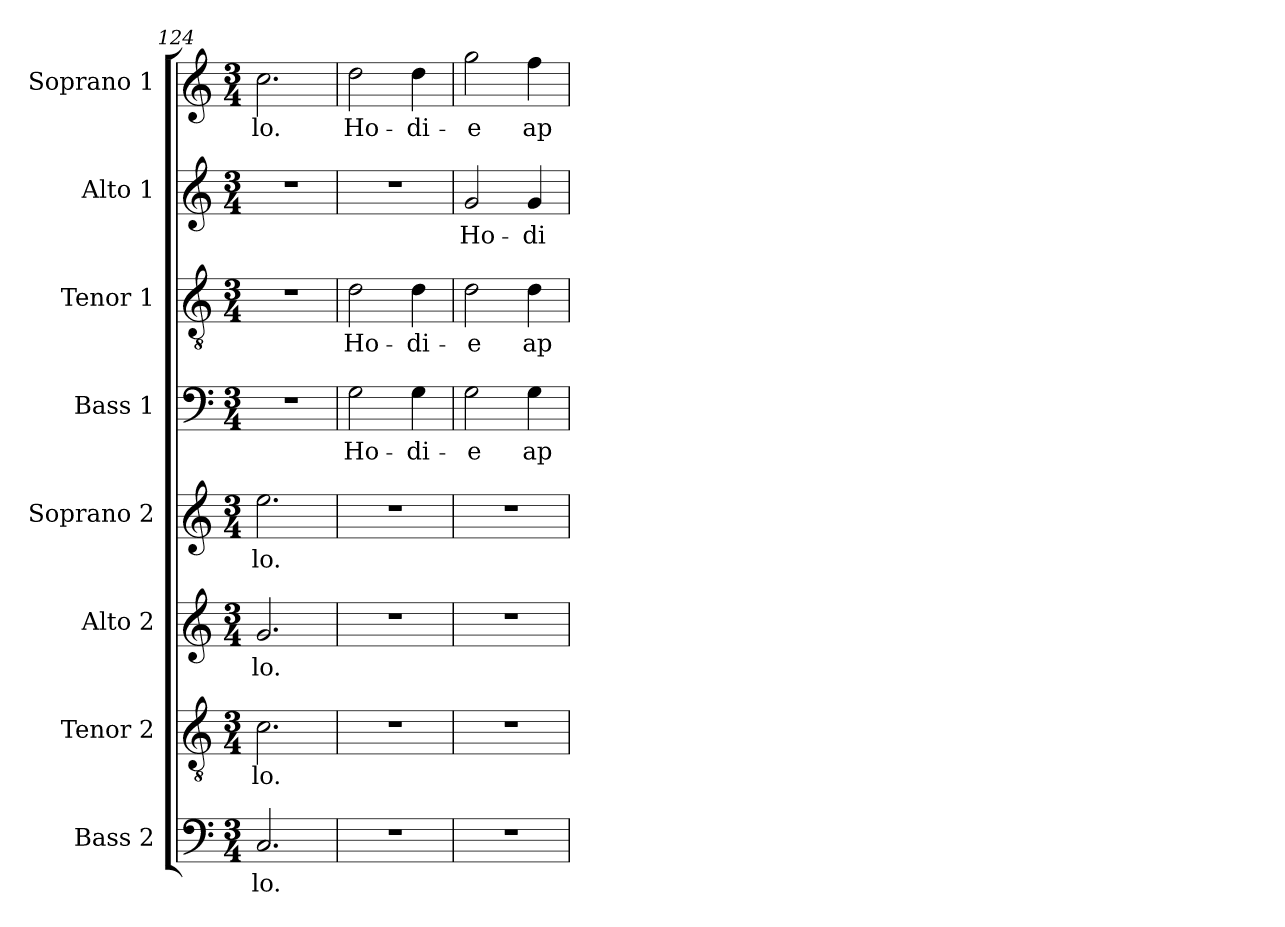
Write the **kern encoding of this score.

**kern	**text	**kern	**text	**kern	**text	**kern	**text	**kern	**text	**kern	**text	**kern	**text	**kern	**text
*part8	*part8	*part7	*part7	*part6	*part6	*part5	*part5	*part4	*part4	*part3	*part3	*part2	*part2	*part1	*part1
*staff8	*staff8	*staff7	*staff7	*staff6	*staff6	*staff5	*staff5	*staff4	*staff4	*staff3	*staff3	*staff2	*staff2	*staff1	*staff1
*I"Bass 2	*	*I"Tenor 2	*	*I"Alto 2	*	*I"Soprano 2	*	*I"Bass 1	*	*I"Tenor 1	*	*I"Alto 1	*	*I"Soprano 1	*
*I'B2	*	*I'T2	*	*I'A2	*	*I'S2	*	*I'B1	*	*I'T1	*	*I'A1	*	*I'S1	*
*clefF4	*	*clefGv2	*	*clefG2	*	*clefG2	*	*clefF4	*	*clefGv2	*	*clefG2	*	*clefG2	*
*	*	*ITrd7c12	*	*	*	*	*	*	*	*ITrd7c12	*	*	*	*	*
*k[]	*	*k[]	*	*k[]	*	*k[]	*	*k[]	*	*k[]	*	*k[]	*	*k[]	*
*C:	*	*C:	*	*C:	*	*C:	*	*C:	*	*C:	*	*C:	*	*C:	*
*M3/4	*	*M3/4	*	*M3/4	*	*M3/4	*	*M3/4	*	*M3/4	*	*M3/4	*	*M3/4	*
=124	=124	=124	=124	=124	=124	=124	=124	=124	=124	=124	=124	=124	=124	=124	=124
!	!LO:LY:b:color=#000000	!	!	!	!	!	!	!	!	!	!	!	!	!	!
!	!	!	!LO:LY:b:color=#000000	!	!	!	!	!	!	!	!	!	!	!	!
!	!	!	!	!	!LO:LY:b:color=#000000	!	!	!	!	!	!	!	!	!	!
!	!	!	!	!	!	!	!LO:LY:b:color=#000000	!LO:N:vis=1	!	!LO:N:vis=1	!	!LO:N:vis=1	!	!	!
!	!	!	!	!	!	!	!	!	!	!	!	!	!	!	!LO:LY:b:color=#000000
2.Ci/	-lo.	2.Ci\	-lo.	2.gi/	-lo.	2.eei\	-lo.	2.r	.	2.r	.	2.r	.	2.cci\	-lo.
=125	=125	=125	=125	=125	=125	=125	=125	=125	=125	=125	=125	=125	=125	=125	=125
!LO:N:vis=1	!	!LO:N:vis=1	!	!LO:N:vis=1	!	!LO:N:vis=1	!	!	!	!	!	!	!	!	!
!	!	!	!	!	!	!	!	!	!LO:LY:b:color=#000000	!	!	!	!	!	!
!	!	!	!	!	!	!	!	!	!	!	!LO:LY:b:color=#000000	!LO:N:vis=1	!	!	!
!	!	!	!	!	!	!	!	!	!	!	!	!	!	!	!LO:LY:b:color=#000000
2.r	.	2.r	.	2.r	.	2.r	.	2Gi\	Ho-	2Di\	Ho-	2.r	.	2ddi\	Ho-
!	!	!	!	!	!	!	!	!	!LO:LY:b:color=#000000	!	!	!	!	!	!
!	!	!	!	!	!	!	!	!	!	!	!LO:LY:b:color=#000000	!	!	!	!
!	!	!	!	!	!	!	!	!	!	!	!	!	!	!	!LO:LY:b:color=#000000
.	.	.	.	.	.	.	.	4Gi\	-di-	4Di\	-di-	.	.	4ddi\	-di-
=126	=126	=126	=126	=126	=126	=126	=126	=126	=126	=126	=126	=126	=126	=126	=126
!LO:N:vis=1	!	!LO:N:vis=1	!	!LO:N:vis=1	!	!LO:N:vis=1	!	!	!	!	!	!	!	!	!
!	!	!	!	!	!	!	!	!	!LO:LY:b:color=#000000	!	!	!	!	!	!
!	!	!	!	!	!	!	!	!	!	!	!LO:LY:b:color=#000000	!	!	!	!
!	!	!	!	!	!	!	!	!	!	!	!	!	!LO:LY:b:color=#000000	!	!
!	!	!	!	!	!	!	!	!	!	!	!	!	!	!	!LO:LY:b:color=#000000
2.r	.	2.r	.	2.r	.	2.r	.	2Gi\	-e	2Di\	-e	2gi/	Ho-	2ggi\	-e
!	!	!	!	!	!	!	!	!	!LO:LY:b:color=#000000	!	!	!	!	!	!
!	!	!	!	!	!	!	!	!	!	!	!LO:LY:b:color=#000000	!	!	!	!
!	!	!	!	!	!	!	!	!	!	!	!	!	!LO:LY:b:color=#000000	!	!
!	!	!	!	!	!	!	!	!	!	!	!	!	!	!	!LO:LY:b:color=#000000
.	.	.	.	.	.	.	.	4Gi\	ap-	4Di\	ap-	4gi/	-di-	4ffi\	ap-
=	=	=	=	=	=	=	=	=	=	=	=	=	=	=	=
*-	*-	*-	*-	*-	*-	*-	*-	*-	*-	*-	*-	*-	*-	*-	*-
